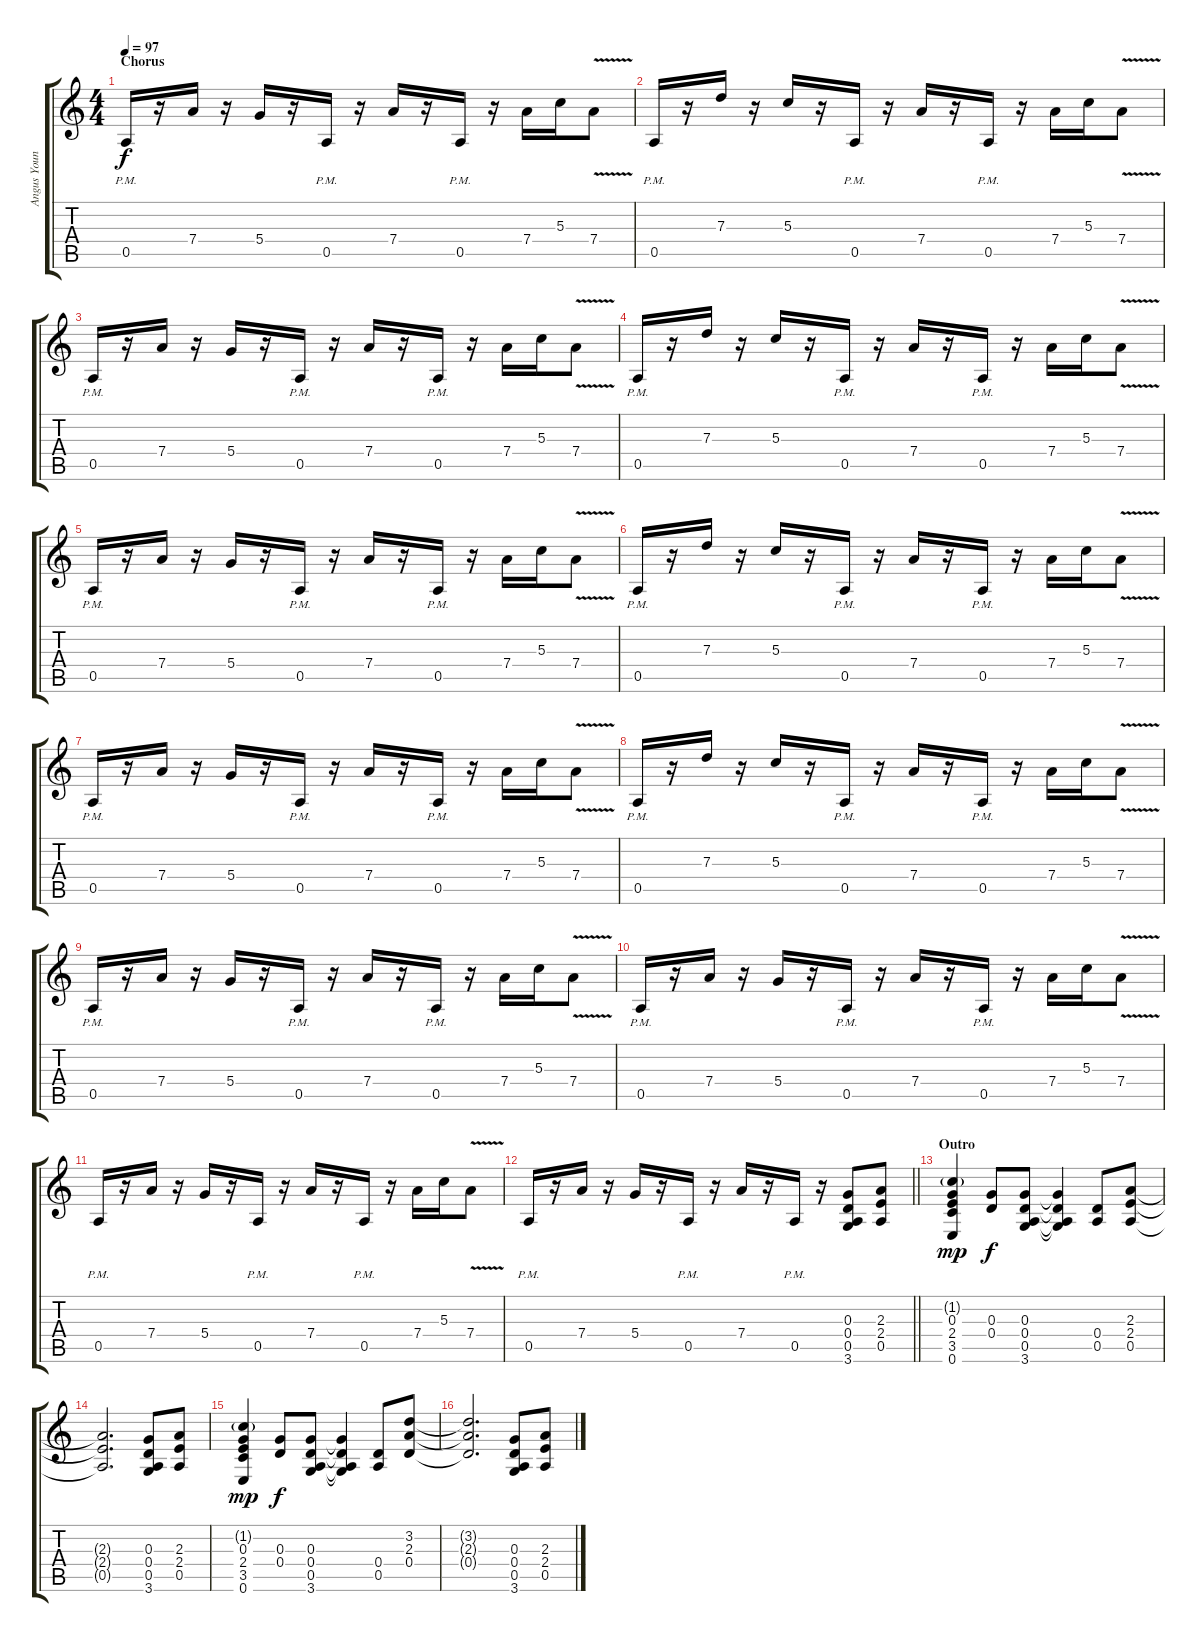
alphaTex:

\track ("Angus Young - Lead Guitar" "Angus Youn") {instrument overdrivenguitar}
\staff {score tabs}
\tuning (E4 B3 G3 D3 A2 E2) {hide}
\ts (4 4)
\section ("" "Chorus")
\tempo 97
\clef g2
\ks c
0.5{pm}.16{dy f} r.16 7.4.16 r.16 5.4.16 r.16 0.5{pm}.16 r.16 7.4.16 r.16 0.5{pm}.16 r.16 7.4.16 5.3.16 7.4{v}.8 |
0.5{pm}.16 r.16 7.3.16 r.16 5.3.16 r.16 0.5{pm}.16 r.16 7.4.16 r.16 0.5{pm}.16 r.16 7.4.16 5.3.16 7.4{v}.8 |
0.5{pm}.16 r.16 7.4.16 r.16 5.4.16 r.16 0.5{pm}.16 r.16 7.4.16 r.16 0.5{pm}.16 r.16 7.4.16 5.3.16 7.4{v}.8 |
0.5{pm}.16 r.16 7.3.16 r.16 5.3.16 r.16 0.5{pm}.16 r.16 7.4.16 r.16 0.5{pm}.16 r.16 7.4.16 5.3.16 7.4{v}.8 |
0.5{pm}.16 r.16 7.4.16 r.16 5.4.16 r.16 0.5{pm}.16 r.16 7.4.16 r.16 0.5{pm}.16 r.16 7.4.16 5.3.16 7.4{v}.8 |
0.5{pm}.16 r.16 7.3.16 r.16 5.3.16 r.16 0.5{pm}.16 r.16 7.4.16 r.16 0.5{pm}.16 r.16 7.4.16 5.3.16 7.4{v}.8 |
0.5{pm}.16 r.16 7.4.16 r.16 5.4.16 r.16 0.5{pm}.16 r.16 7.4.16 r.16 0.5{pm}.16 r.16 7.4.16 5.3.16 7.4{v}.8 |
0.5{pm}.16 r.16 7.3.16 r.16 5.3.16 r.16 0.5{pm}.16 r.16 7.4.16 r.16 0.5{pm}.16 r.16 7.4.16 5.3.16 7.4{v}.8 |
0.5{pm}.16 r.16 7.4.16 r.16 5.4.16 r.16 0.5{pm}.16 r.16 7.4.16 r.16 0.5{pm}.16 r.16 7.4.16 5.3.16 7.4{v}.8 |
0.5{pm}.16 r.16 7.4.16 r.16 5.4.16 r.16 0.5{pm}.16 r.16 7.4.16 r.16 0.5{pm}.16 r.16 7.4.16 5.3.16 7.4{v}.8 |
0.5{pm}.16 r.16 7.4.16 r.16 5.4.16 r.16 0.5{pm}.16 r.16 7.4.16 r.16 0.5{pm}.16 r.16 7.4.16 5.3.16 7.4{v}.8 |
\barLineRight lightlight
0.5{pm}.16 r.16 7.4.16 r.16 5.4.16 r.16 0.5{pm}.16 r.16 7.4.16 r.16 0.5{pm}.16 r.16 (0.3 0.4 0.5 3.6).8 (2.3 2.4 0.5).8 |
\section ("" "Outro")
(1.2{g} 0.3 2.4 3.5 0.6).4{dy mp} (0.3 0.4).8{dy f} (0.3 0.4 0.5 3.6).8 (0.3{t} 0.4{t} 0.5{t} 3.6{t}).4 (0.4 0.5).8 (2.3 2.4 0.5).8 |
(2.3{t} 2.4{t} 0.5{t}).2{d} (0.3 0.4 0.5 3.6).8 (2.3 2.4 0.5).8 |
(1.2{g} 0.3 2.4 3.5 0.6).4{dy mp} (0.3 0.4).8{dy f} (0.3 0.4 0.5 3.6).8 (0.3{t} 0.4{t} 0.5{t} 3.6{t}).4 (0.4 0.5).8 (3.2 2.3 0.4).8 |
(3.2{t} 2.3{t} 0.4{t}).2{d} (0.3 0.4 0.5 3.6).8 (2.3 2.4 0.5).8
